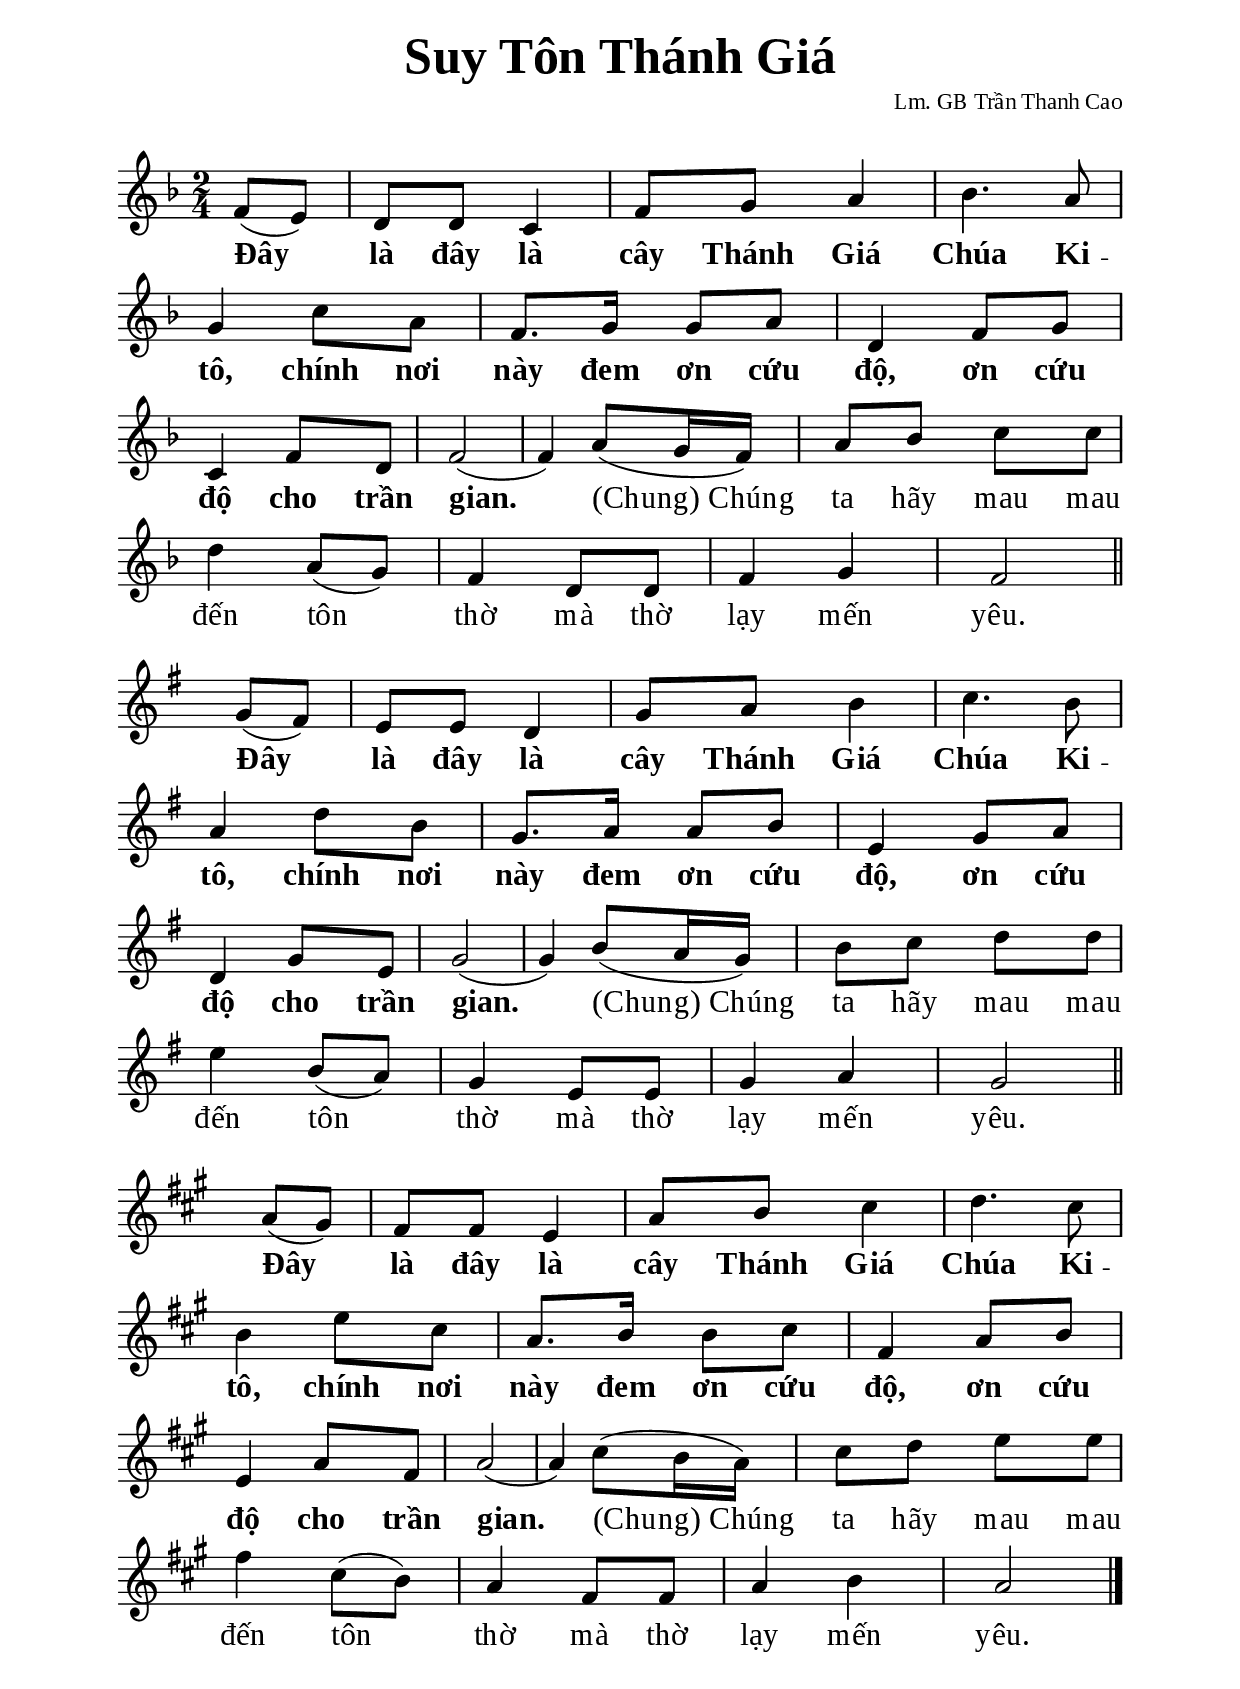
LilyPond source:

% Cài đặt chung
\version "2.20.0"
\include "english.ly"

\header {
  title = \markup { \fontsize #3 "Suy Tôn Thánh Giá" }
  poet = " "
  composer = "Lm. GB Trần Thanh Cao"
  arranger = " "
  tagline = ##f
}

\paper {
  #(set-paper-size "a4")
  top-margin = 10\mm
  bottom-margin = 10\mm
  left-margin = 20\mm
  right-margin = 20\mm
  indent = #0
  #(define fonts
    (make-pango-font-tree
      "Liberation Serif"
      "Liberation Serif"
      "Liberation Serif"
      (/ 20 20)))
  page-count = #1
}

% Nhạc phiên khúc
nhacPhienKhucMot = \relative c' {
  \partial 4 f8( e) |
  d d c4 |
  f8 g a4 |
  bf4. a8 |
  g4 c8 a |
  f8. g16 g8 a |
  d,4 f8 g |
  c,4 f8 d |
  f2( |
  f4) a8( g16 f) |
  a8 bf c c |
  d4 a8( g) |
  f4 d8 d |
  f4 g |
  f2 \bar "||"
}

nhacPhienKhucHai = \relative c'' {
  \partial 4 g8( fs) |
  e e d4 |
  g8 a b4 |
  c4. b8 |
  a4 d8 b |
  g8. a16 a8 b |
  e,4 g8 a |
  d,4 g8 e |
  g2( |
  g4) b8( a16 g) |
  b8 c d d |
  e4 b8( a) |
  g4 e8 e |
  g4 a |
  g2 \bar "||"
}

nhacPhienKhucBa = \relative c'' {
  \partial 4 a8( gs) |
  fs fs e4 |
  a8 b cs4 |
  d4. cs8 |
  b4 e8 cs |
  a8. b16 b8 cs |
  fs,4 a8 b |
  e,4 a8 fs |
  a2( |
  a4) cs8( b16 a) |
  cs8 d e e |
  fs4 cs8( b) |
  a4 fs8 fs |
  a4 b |
  a2 \bar "|."
}

% Lời phiên khúc
loiPhienKhuc = \lyricmode {
  \override Lyrics.LyricText.font-series = #'bold
  Đây là đây là cây Thánh Giá Chúa Ki -- tô,
  chính nơi này đem ơn cứu độ,
  ơn cứu độ cho trần gian.
  \override Lyrics.LyricText.font-series = #'normal
  "(Chung) Chúng" ta hãy mau mau đến tôn thờ mà thờ lạy mến yêu.
}

% Dàn trang
\score {
  \new ChoirStaff <<
    \new Staff = phienKhuc \with {
        \magnifyStaff #(magstep +1)
      }
      <<
      \new Voice = beSop {
        \key f \major \time 2/4 \nhacPhienKhucMot
      }
    >>
    \new Lyrics \lyricsto beSop \loiPhienKhuc
  >>
  \layout {
    \override Lyrics.LyricText.font-size = #+3
    \override Lyrics.LyricSpace.minimum-distance = #3.5
    \override Score.BarNumber.break-visibility = ##(#f #f #f)
    \override Score.SpacingSpanner.uniform-stretching = ##t
  } 
}

\score {
  \new ChoirStaff <<
    \new Staff = phienKhuc \with {
        \magnifyStaff #(magstep +1)
      }
      <<
      \new Voice = beSop {
        \key g \major \time 2/4 \nhacPhienKhucHai
      }
    >>
    \new Lyrics \lyricsto beSop \loiPhienKhuc
  >>
  \layout {
    \override Staff.TimeSignature.transparent = ##t
    \override Lyrics.LyricText.font-size = #+3
    \override Lyrics.LyricSpace.minimum-distance = #3.5
    \override Score.BarNumber.break-visibility = ##(#f #f #f)
    \override Score.SpacingSpanner.uniform-stretching = ##t
  } 
}

\score {
  \new ChoirStaff <<
    \new Staff = phienKhuc \with {
        \magnifyStaff #(magstep +1)
      }
      <<
      \new Voice = beSop {
        \key a \major \time 2/4 \nhacPhienKhucBa
      }
    >>
    \new Lyrics \lyricsto beSop \loiPhienKhuc
  >>
  \layout {
    \override Staff.TimeSignature.transparent = ##t
    \override Lyrics.LyricText.font-size = #+3
    \override Lyrics.LyricSpace.minimum-distance = #3.5
    \override Score.BarNumber.break-visibility = ##(#f #f #f)
    \override Score.SpacingSpanner.uniform-stretching = ##t
  } 
}